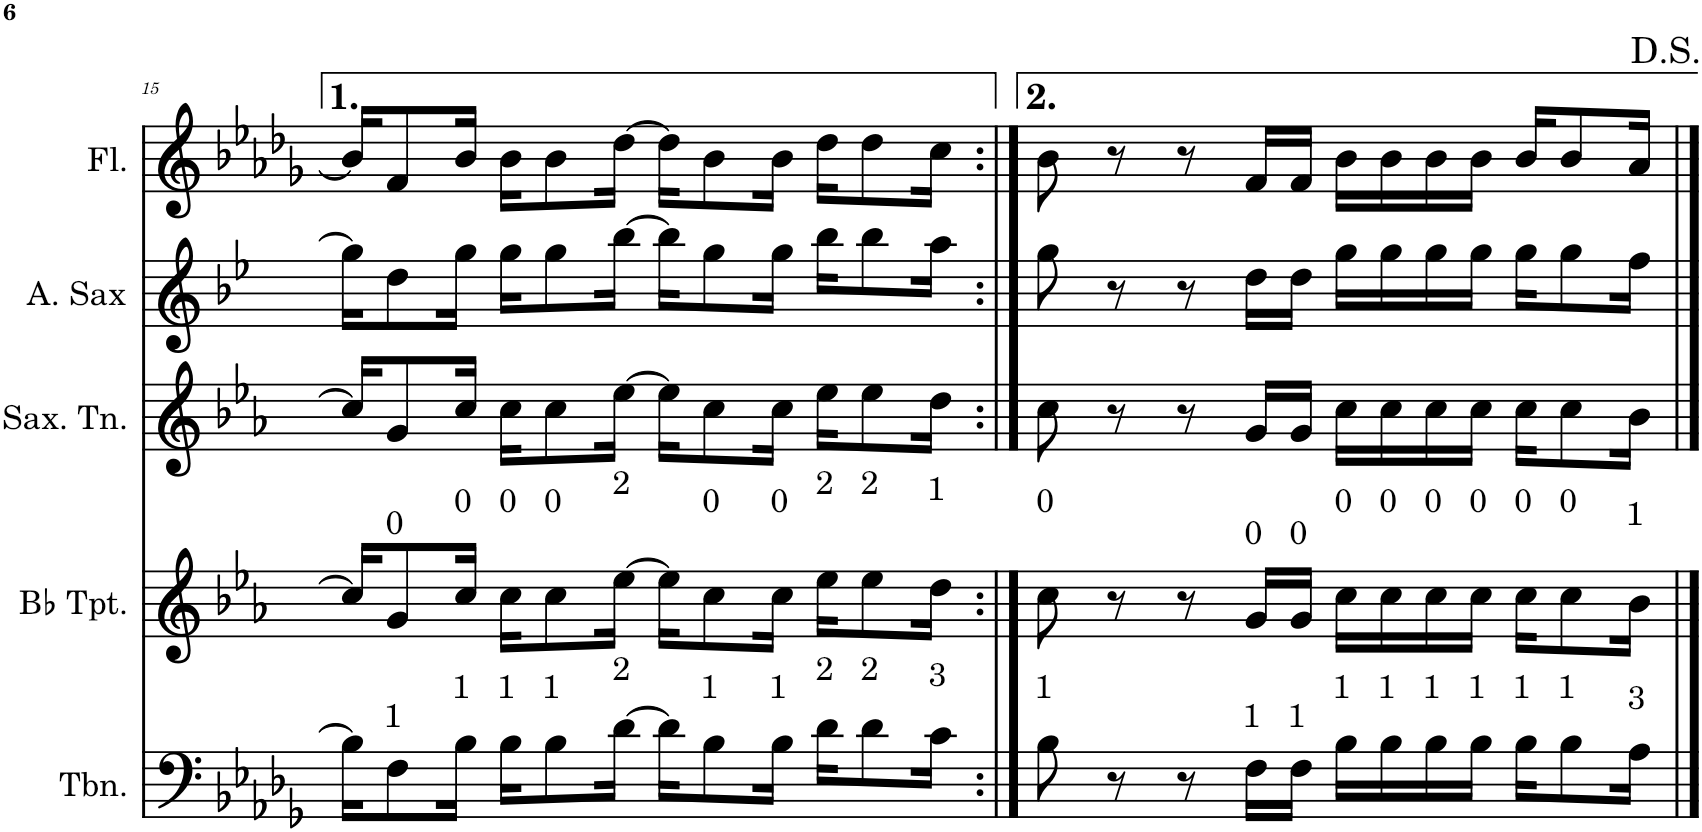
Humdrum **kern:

**kern	**kern	**kern	**kern	**kern
*part5	*part4	*part3	*part2	*part1
*staff5	*staff4	*staff3	*staff2	*staff1
*I"Trombone	*I"Bb Trumpet	*I"Saxofone Tenor	*I"Saxofone Alto	*I"Flauta Transversal
*I'Tbn.	*I'Bb Tpt.	*I'Sax. Tn.	*	*I'Fl.
!!LO:PB:g=z
*clefF4	*clefG2	*clefG2	*clefG2	*clefG2
*	*Trd1c2	*Trd8c14	*Trd5c9	*
*k[b-e-a-d-g-]	*k[b-e-a-]	*k[b-e-a-]	*k[b-e-]	*k[b-e-a-d-g-]
*M4/4	*M4/4	*M4/4	*M4/4	*M4/4
=15	=15	=15	=15	=15
16B-\KL]	16cc/KL]	16cc/KL]	16gg\KL]	16b-/KL]
!	!LO:TX:a:t=0	!	!	!
!LO:TX:a:t=1	!	!	!	!
8F\	8g/	8g/	8dd\	8f/
!	!LO:TX:a:t=0	!	!	!
!LO:TX:a:t=1	!	!	!	!
16B-\Jk	16cc/Jk	16cc/Jk	16gg\Jk	16b-/Jk
!	!LO:TX:a:t=0	!	!	!
!LO:TX:a:t=1	!	!	!	!
16B-\KL	16cc\KL	16cc\KL	16gg\KL	16b-\KL
!	!LO:TX:a:t=0	!	!	!
!LO:TX:a:t=1	!	!	!	!
8B-\	8cc\	8cc\	8gg\	8b-\
!	!LO:TX:a:t=2	!	!	!
!LO:TX:a:t=2	!	!	!	!
[16d-\Jk	[16ee-\Jk	[16ee-\Jk	[16bb-\Jk	[16dd-\Jk
16d-\KL]	16ee-\KL]	16ee-\KL]	16bb-\KL]	16dd-\KL]
!	!LO:TX:a:t=0	!	!	!
!LO:TX:a:t=1	!	!	!	!
8B-\	8cc\	8cc\	8gg\	8b-\
!	!LO:TX:a:t=0	!	!	!
!LO:TX:a:t=1	!	!	!	!
16B-\Jk	16cc\Jk	16cc\Jk	16gg\Jk	16b-\Jk
!	!LO:TX:a:t=2	!	!	!
!LO:TX:a:t=2	!	!	!	!
16d-\KL	16ee-\KL	16ee-\KL	16bb-\KL	16dd-\KL
!	!LO:TX:a:t=2	!	!	!
!LO:TX:a:t=2	!	!	!	!
8d-\	8ee-\	8ee-\	8bb-\	8dd-\
!	!LO:TX:a:t=1	!	!	!
!LO:TX:a:t=3	!	!	!	!
16c\Jk	16dd\Jk	16dd\Jk	16aa\Jk	16cc\Jk
=16:|!	=16:|!	=16:|!	=16:|!	=16:|!
!	!LO:TX:a:t=0	!	!	!
!LO:TX:a:t=1	!	!	!	!
8B-\	8cc\	8cc\	8gg\	8b-\
8r	8r	8r	8r	8r
8r	8r	8r	8r	8r
!	!LO:TX:a:t=0	!	!	!
!LO:TX:a:t=1	!	!	!	!
16F\LL	16g/LL	16g/LL	16dd\LL	16f/LL
!	!LO:TX:a:t=0	!	!	!
!LO:TX:a:t=1	!	!	!	!
16F\JJ	16g/JJ	16g/JJ	16dd\JJ	16f/JJ
!	!LO:TX:a:t=0	!	!	!
!LO:TX:a:t=1	!	!	!	!
16B-\LL	16cc\LL	16cc\LL	16gg\LL	16b-\LL
!	!LO:TX:a:t=0	!	!	!
!LO:TX:a:t=1	!	!	!	!
16B-\	16cc\	16cc\	16gg\	16b-\
!	!LO:TX:a:t=0	!	!	!
!LO:TX:a:t=1	!	!	!	!
16B-\	16cc\	16cc\	16gg\	16b-\
!	!LO:TX:a:t=0	!	!	!
!LO:TX:a:t=1	!	!	!	!
16B-\JJ	16cc\JJ	16cc\JJ	16gg\JJ	16b-\JJ
!	!LO:TX:a:t=0	!	!	!
!LO:TX:a:t=1	!	!	!	!
16B-\KL	16cc\KL	16cc\KL	16gg\KL	16b-/KL
!	!LO:TX:a:t=0	!	!	!
!LO:TX:a:t=1	!	!	!	!
8B-\	8cc\	8cc\	8gg\	8b-/
!	!LO:TX:a:t=1	!	!	!
!LO:TX:a:t=3	!	!	!	!
16A-\Jk	16b-\Jk	16b-\Jk	16ff\Jk	16a-/Jk
==	==	==	==	==
*-	*-	*-	*-	*-
